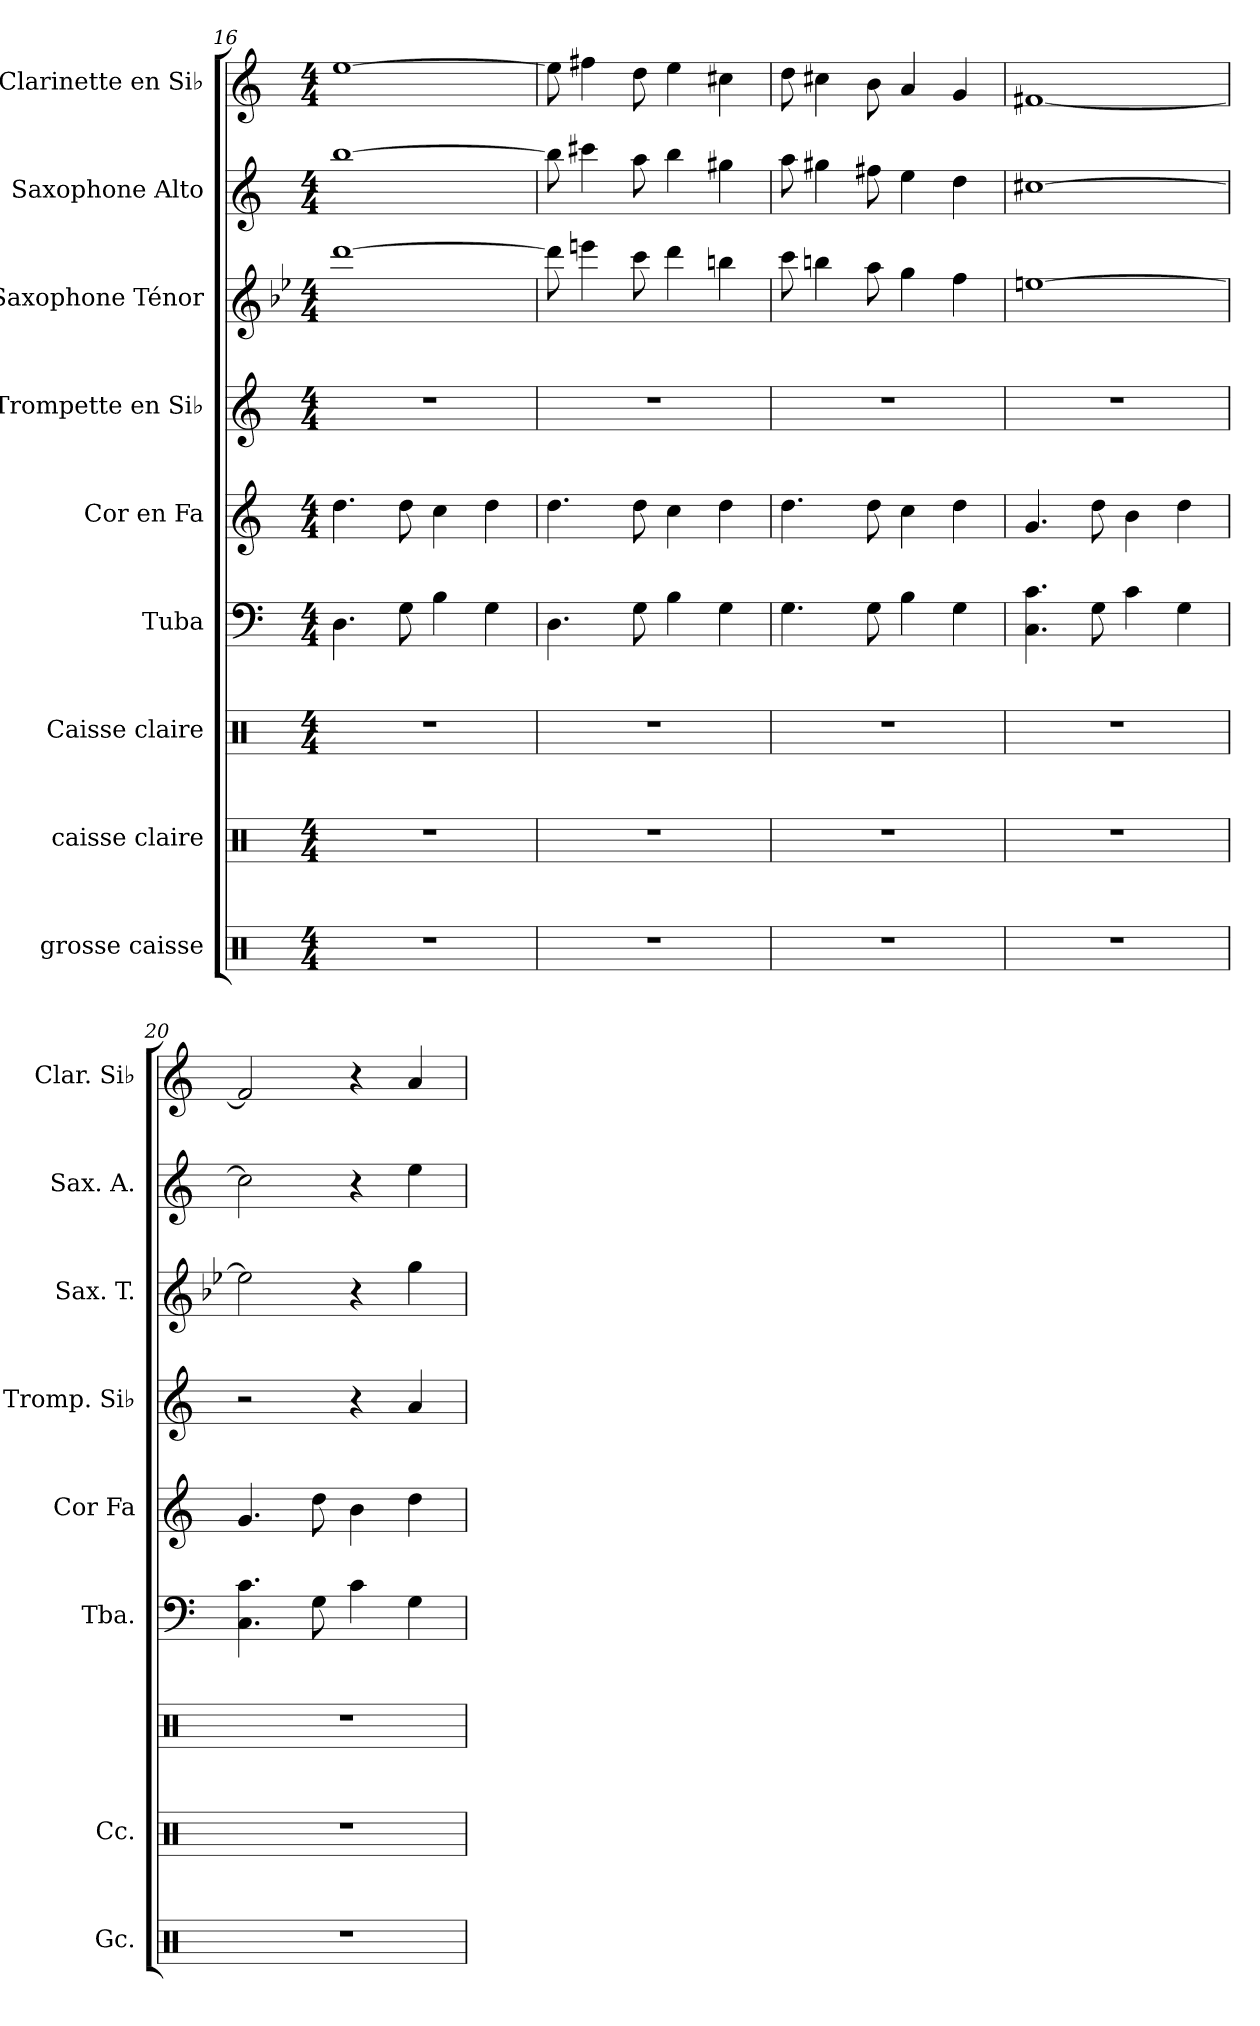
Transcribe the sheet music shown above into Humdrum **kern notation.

**kern	**kern	**kern	**kern	**kern	**kern	**kern	**kern	**kern
*part9	*part8	*part7	*part6	*part5	*part4	*part3	*part2	*part1
*staff9	*staff8	*staff7	*staff6	*staff5	*staff4	*staff3	*staff2	*staff1
*I"grosse caisse	*I"caisse claire	*I"Caisse claire	*I"Tuba	*I"Cor en Fa	*I"Trompette en Si♭	*I"Saxophone Ténor	*I"Saxophone Alto	*I"Clarinette en Si♭
*I'Gc.	*I'Cc.	*	*I'Tba.	*I'Cor Fa	*I'Tromp. Si♭	*I'Sax. T.	*I'Sax. A.	*I'Clar. Si♭
!!LO:PB:g=z
*clefX	*clefX	*clefX	*clefF4	*clefG2	*clefG2	*clefG2	*clefG2	*clefG2
*	*	*	*	*ITrd4c7	*ITrd1c2	*ITrd8c14	*ITrd5c9	*ITrd1c2
*k[]	*k[]	*k[]	*k[]	*k[b-]	*k[b-e-]	*k[b-e-]	*k[b-e-a-]	*k[b-e-]
*M4/4	*M4/4	*M4/4	*M4/4	*M4/4	*M4/4	*M4/4	*M4/4	*M4/4
=16	=16	=16	=16	=16	=16	=16	=16	=16
1r	1r	1r	4.D\	4.g\	1r	[1dd	[1dd	[1dd
.	.	.	8G\	8g\	.	.	.	.
.	.	.	4B\	4f\	.	.	.	.
.	.	.	4G\	4g\	.	.	.	.
=17	=17	=17	=17	=17	=17	=17	=17	=17
1r	1r	1r	4.D\	4.g\	1r	8dd\]	8dd\]	8dd\]
.	.	.	.	.	.	4een\	4een\	4een\
.	.	.	8G\	8g\	.	8cc\	8cc\	8cc\
.	.	.	4B\	4f\	.	4dd\	4dd\	4dd\
.	.	.	4G\	4g\	.	4bn\	4bn\	4bn\
=18	=18	=18	=18	=18	=18	=18	=18	=18
1r	1r	1r	4.G\	4.g\	1r	8cc\	8cc\	8cc\
.	.	.	.	.	.	4bn\	4bn\	4bn\
.	.	.	8G\	8g\	.	8a\	8an\	8a\
.	.	.	4B\	4f\	.	4g\	4g\	4g/
.	.	.	4G\	4g\	.	4f\	4f\	4f/
=19	=19	=19	=19	=19	=19	=19	=19	=19
1r	1r	1r	4.C\ 4.c\	4.c/	1r	[1en	[1en	[1en
.	.	.	8G\	8g\	.	.	.	.
.	.	.	4c\	4e\	.	.	.	.
.	.	.	4G\	4g\	.	.	.	.
=20	=20	=20	=20	=20	=20	=20	=20	=20
1r	1r	1r	4.C\ 4.c\	4.c/	2r	2e\]	2e\]	2e/]
.	.	.	8G\	8g\	.	.	.	.
.	.	.	4c\	4e\	4r	4r	4r	4r
.	.	.	4G\	4g\	4g/	4g\	4g\	4g/
=	=	=	=	=	=	=	=	=
*-	*-	*-	*-	*-	*-	*-	*-	*-
